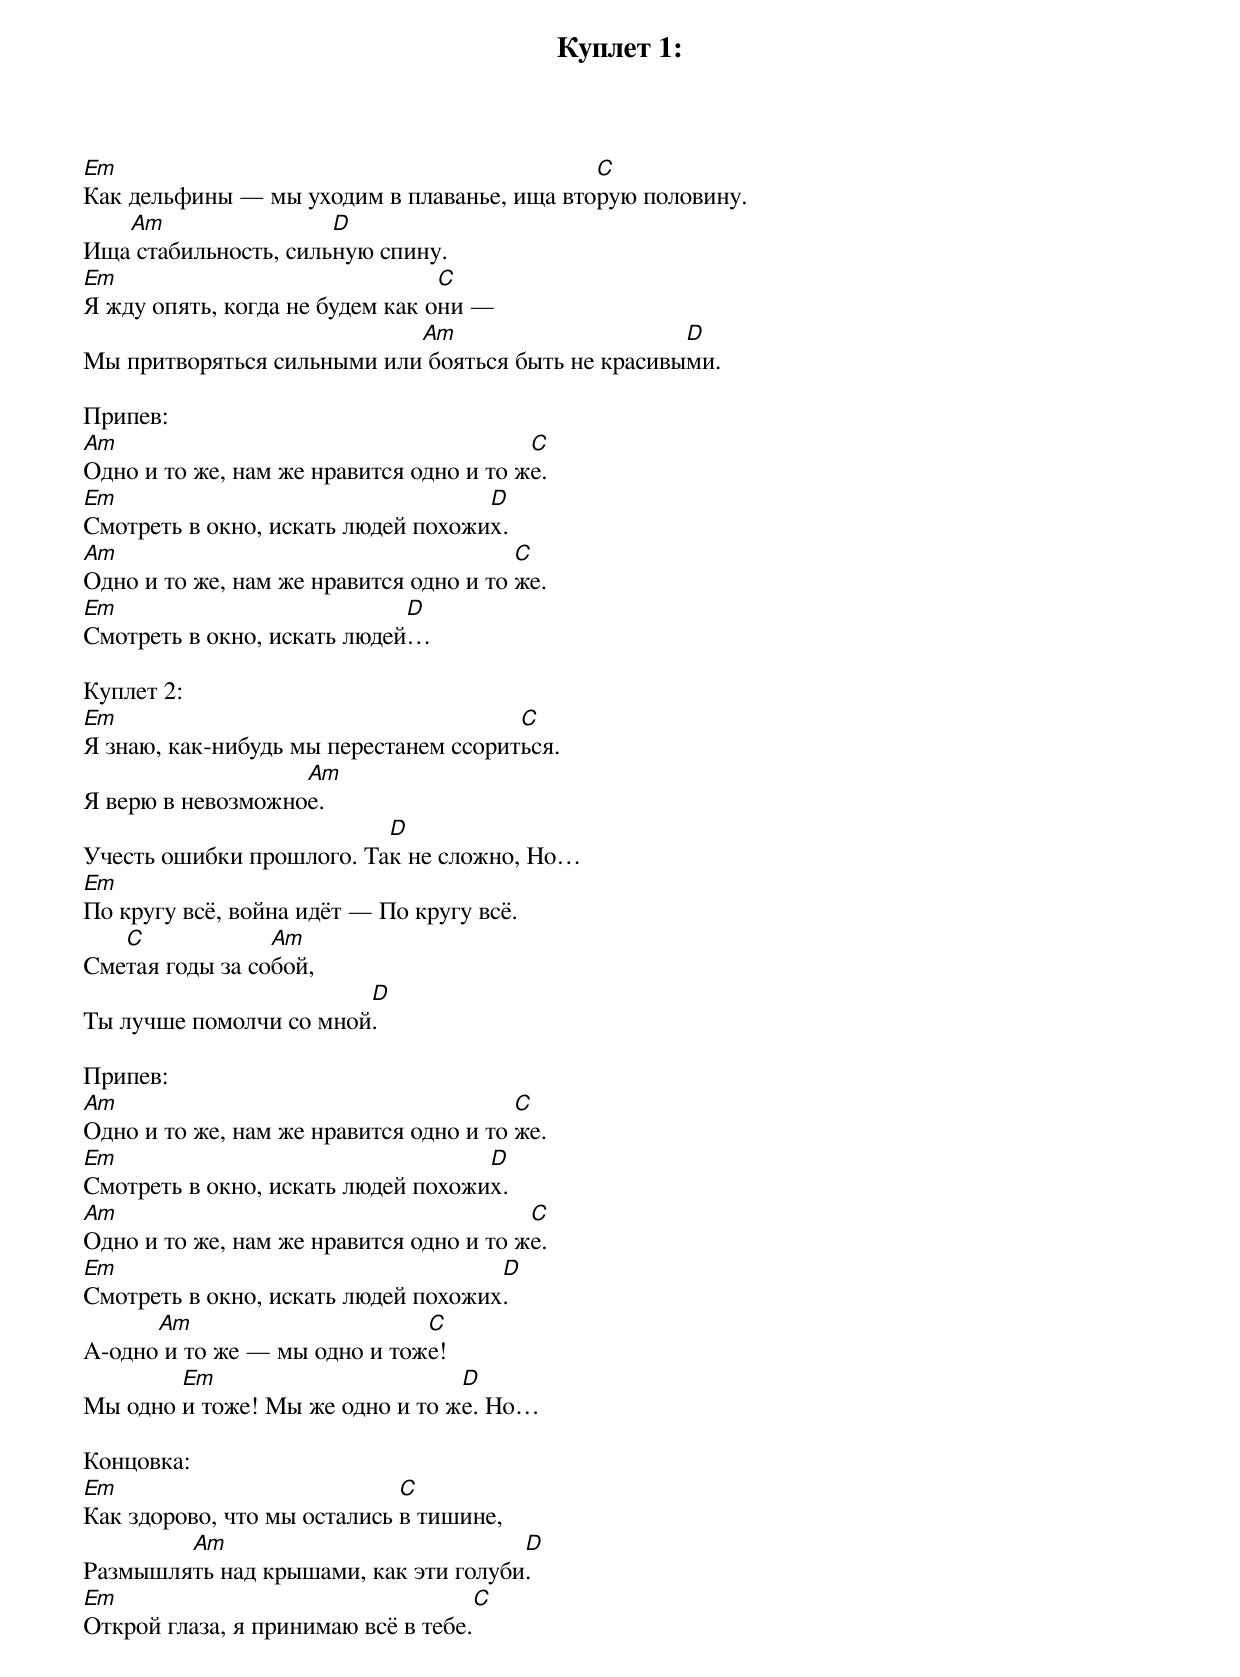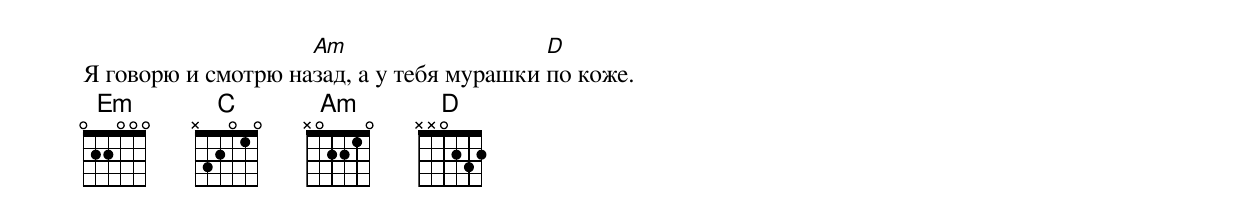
Куплет 1:
Em                                          C
Как дельфины — мы уходим в плаванье, ища вторую половину.
   Am                 D
Ища стабильность, сильную спину.
Em                               C
Я жду опять, когда не будем как они —
                            Am                      D
Мы притворяться сильными или бояться быть не красивыми.

Припев:
Am                                       C
Одно и то же, нам же нравится одно и то же.
Em                                  D
Смотреть в окно, искать людей похожих.
Am                                      C
Одно и то же, нам же нравится одно и то же.
Em                           D
Смотреть в окно, искать людей…

Куплет 2:
Em                                     C
Я знаю, как-нибудь мы перестанем ссориться.
                   Am
Я верю в невозможное.
                          D
Учесть ошибки прошлого. Так не сложно, Но…
Em
По кругу всё, война идёт — По кругу всё.
   C             Am
Сметая годы за собой,
                        D
Ты лучше помолчи со мной.

Припев:
Am                                      C
Одно и то же, нам же нравится одно и то же.
Em                                  D
Смотреть в окно, искать людей похожих.
Am                                       C
Одно и то же, нам же нравится одно и то же.
Em                                   D
Смотреть в окно, искать людей похожих.
      Am                      C
А-одно и то же — мы одно и тоже!
        Em                       D
Мы одно и тоже! Мы же одно и то же. Но…

Концовка:
Em                           C
Как здорово, что мы остались в тишине,
        Am                            D
Размышлять над крышами, как эти голуби.
Em                                  C
Открой глаза, я принимаю всё в тебе.
                    Am                    D
Я говорю и смотрю назад, а у тебя мурашки по коже.
